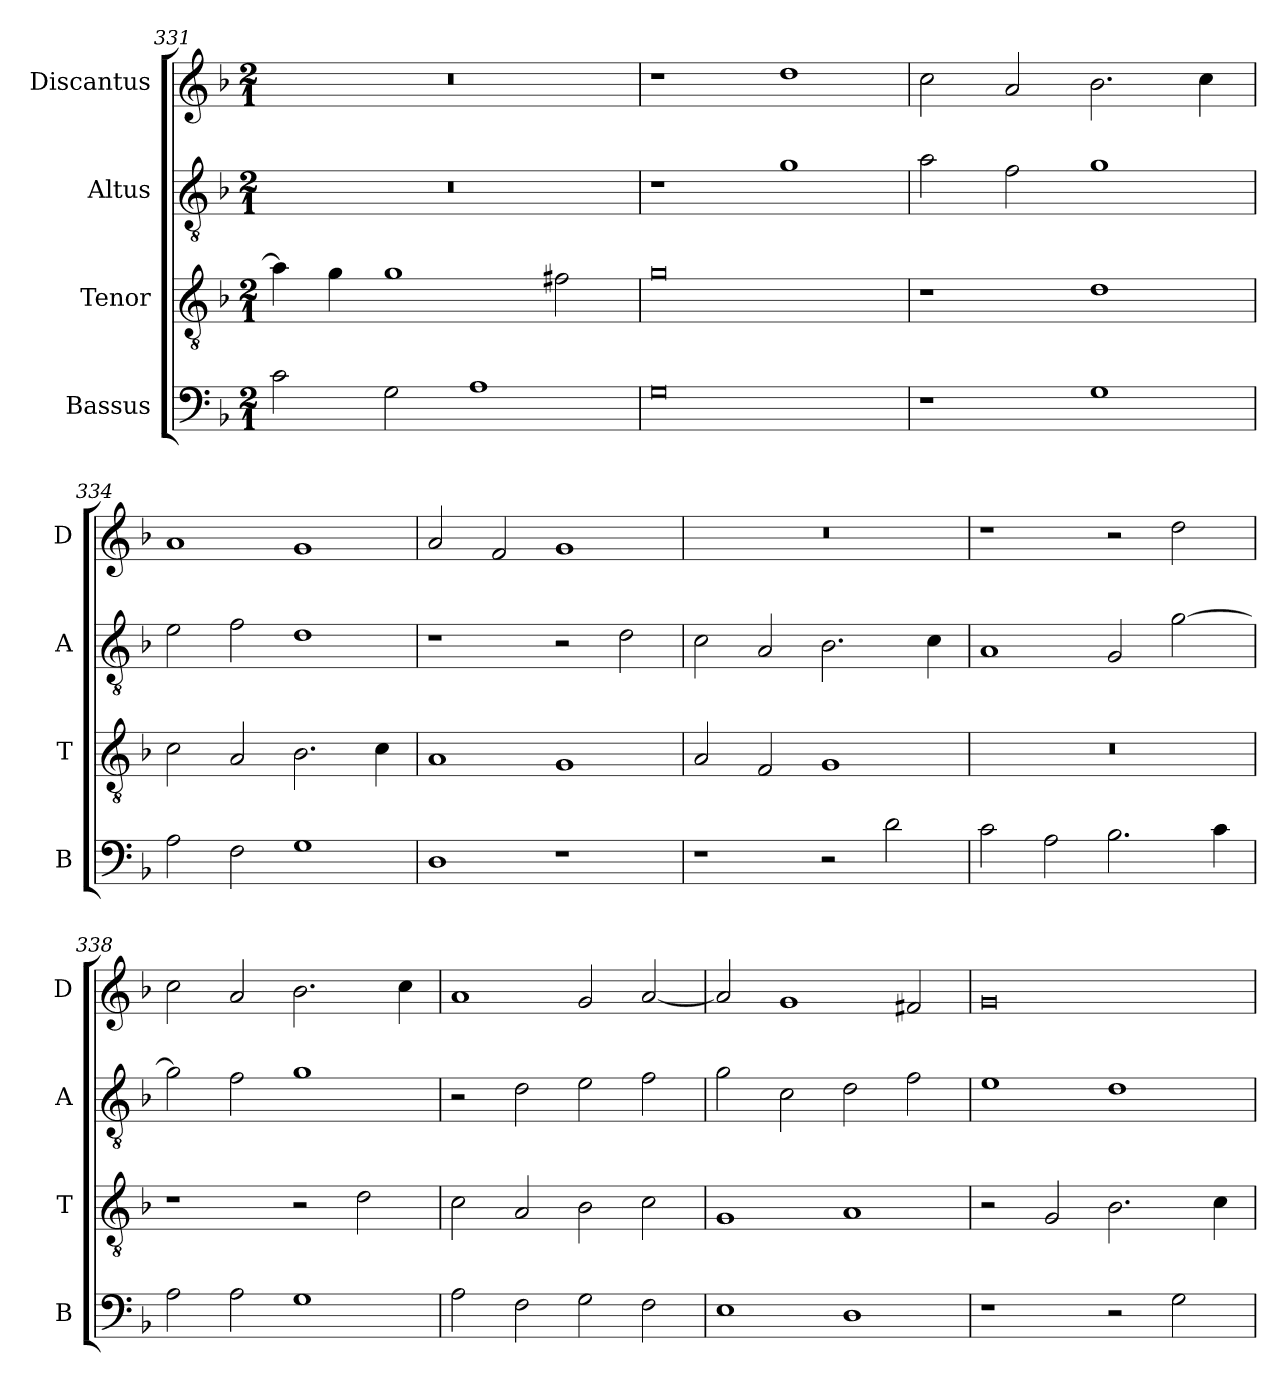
**kern	**kern	**kern	**kern
*part4	*part3	*part2	*part1
*staff4	*staff3	*staff2	*staff1
*I"Bassus	*I"Tenor	*I"Altus	*I"Discantus
*I'B	*I'T	*I'A	*I'D
*clefF4	*clefGv2	*clefGv2	*clefG2
*k[b-]	*k[b-]	*k[b-]	*k[b-]
*M2/1	*M2/1	*M2/1	*M2/1
=331	=331	=331	=331
2c\	4a\]	0r	0r
.	4g\	.	.
2G\	1g	.	.
1A	.	.	.
.	2f#X\	.	.
=332	=332	=332	=332
0G	0g	1r	1r
.	.	1g	1dd
=333	=333	=333	=333
1r	1r	2a\	2cc\
.	.	2f\	2a/
1G	1d	1g	2.b-\
.	.	.	4cc\
=334	=334	=334	=334
2A\	2c\	2e\	1a
2F\	2A/	2f\	.
1G	2.B-\	1d	1g
.	4c\	.	.
=335	=335	=335	=335
1D	1A	1r	2a/
.	.	.	2f/
1r	1G	2r	1g
.	.	2d\	.
=336	=336	=336	=336
1r	2A/	2c\	0r
.	2F/	2A/	.
2r	1G	2.B-\	.
2d\	.	.	.
.	.	4c\	.
=337	=337	=337	=337
2c\	0r	1A	1r
2A\	.	.	.
2.B-\	.	2G/	2r
.	.	[2g\	2dd\
4c\	.	.	.
=338	=338	=338	=338
2A\	1r	2g\]	2cc\
2A\	.	2f\	2a/
1G	2r	1g	2.b-\
.	2d\	.	.
.	.	.	4cc\
=339	=339	=339	=339
2A\	2c\	2r	1a
2F\	2A/	2d\	.
2G\	2B-\	2e\	2g/
2F\	2c\	2f\	[2a/
=340	=340	=340	=340
1E	1G	2g\	2a/]
.	.	2c\	1g
1D	1A	2d\	.
.	.	2f\	2f#X/
=341	=341	=341	=341
1r	2r	1e	0g
.	2G/	.	.
2r	2.B-\	1d	.
2G\	.	.	.
.	4c\	.	.
=	=	=	=
*-	*-	*-	*-
